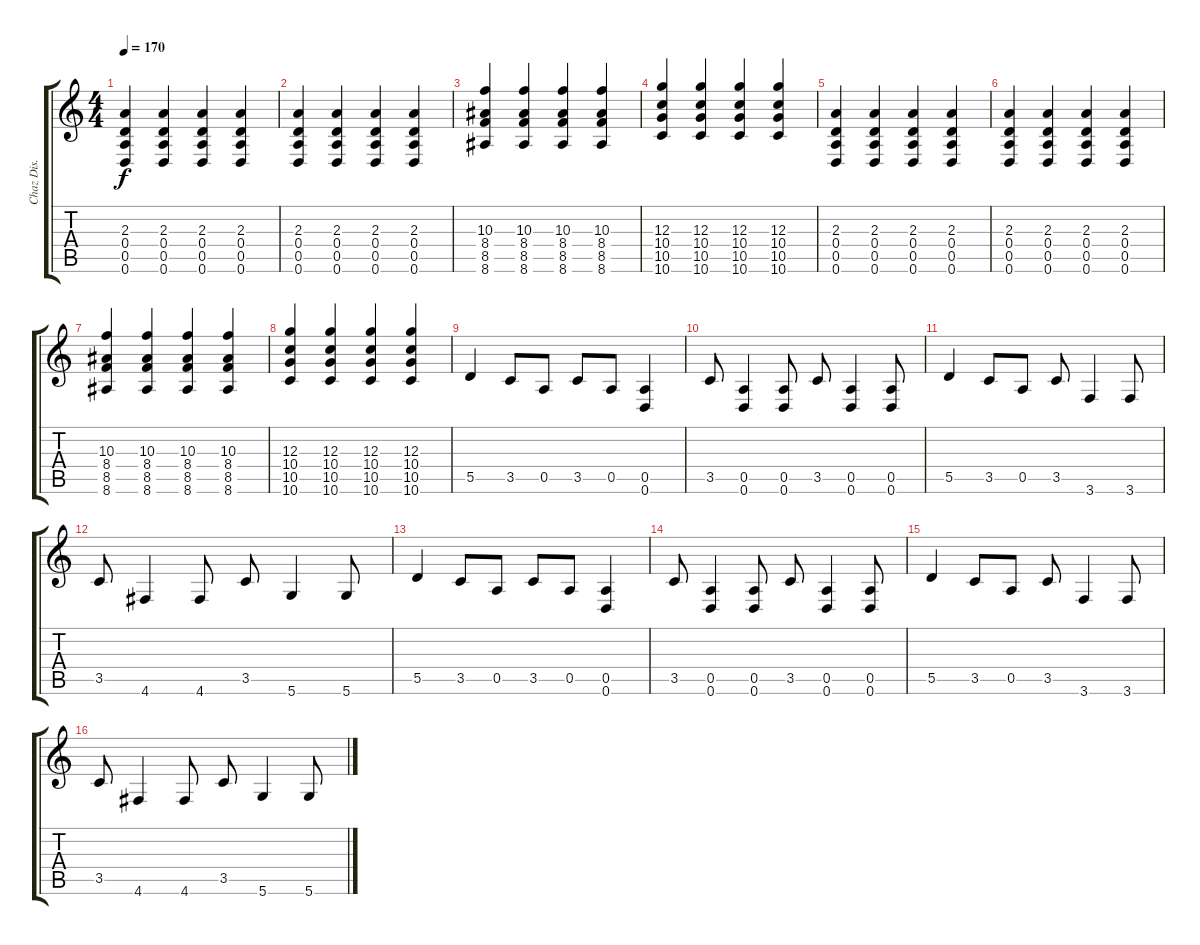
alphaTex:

\track ("Chaz Dis." "Chaz Dis.") {instrument distortionguitar}
\staff {score tabs}
\tuning (E4 B3 G3 D3 A2 D2) {hide}
\ts (4 4)
\tempo 170
\clef g2
\ks c
(2.3 0.4 0.5 0.6).4{dy f} (2.3 0.4 0.5 0.6).4 (2.3 0.4 0.5 0.6).4 (2.3 0.4 0.5 0.6).4 |
(2.3 0.4 0.5 0.6).4 (2.3 0.4 0.5 0.6).4 (2.3 0.4 0.5 0.6).4 (2.3 0.4 0.5 0.6).4 |
(10.3 8.4 8.5 8.6).4 (10.3 8.4 8.5 8.6).4 (10.3 8.4 8.5 8.6).4 (10.3 8.4 8.5 8.6).4 |
(12.3 10.4 10.5 10.6).4 (12.3 10.4 10.5 10.6).4 (12.3 10.4 10.5 10.6).4 (12.3 10.4 10.5 10.6).4 |
(2.3 0.4 0.5 0.6).4 (2.3 0.4 0.5 0.6).4 (2.3 0.4 0.5 0.6).4 (2.3 0.4 0.5 0.6).4 |
(2.3 0.4 0.5 0.6).4 (2.3 0.4 0.5 0.6).4 (2.3 0.4 0.5 0.6).4 (2.3 0.4 0.5 0.6).4 |
(10.3 8.4 8.5 8.6).4 (10.3 8.4 8.5 8.6).4 (10.3 8.4 8.5 8.6).4 (10.3 8.4 8.5 8.6).4 |
(12.3 10.4 10.5 10.6).4 (12.3 10.4 10.5 10.6).4 (12.3 10.4 10.5 10.6).4 (12.3 10.4 10.5 10.6).4 |
5.5.4 3.5.8 0.5.8 3.5.8 0.5.8 (0.5 0.6).4 |
3.5.8 (0.5 0.6).4 (0.5 0.6).8 3.5.8 (0.5 0.6).4 (0.5 0.6).8 |
5.5.4 3.5.8 0.5.8 3.5.8 3.6.4 3.6.8 |
3.5.8 4.6.4 4.6.8 3.5.8 5.6.4 5.6.8 |
5.5.4 3.5.8 0.5.8 3.5.8 0.5.8 (0.5 0.6).4 |
3.5.8 (0.5 0.6).4 (0.5 0.6).8 3.5.8 (0.5 0.6).4 (0.5 0.6).8 |
5.5.4 3.5.8 0.5.8 3.5.8 3.6.4 3.6.8 |
3.5.8 4.6.4 4.6.8 3.5.8 5.6.4 5.6.8
